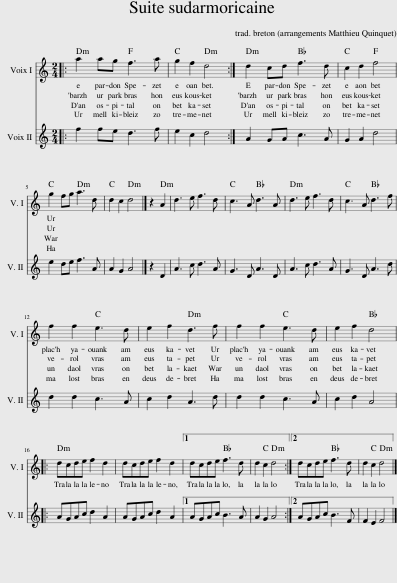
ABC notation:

X:1
%%score 1 2
L:1/8
M:2/4
I:linebreak $
K:C
V:1 treble
V:2 treble
V:1
|: a2 ag f3 a | g2 f2 d4 :| d2 cd f3 d | c2 d2 f4 |$ g2 fg a3 d | %5
 d2 c2 d4 |] z2 A2 | d3 e f3 d | c3 A d3 A | d3 e f3 d | %10
 c3 A d3 f |$ f2 f2 e3 d | e2 f2 d3 f | f2 f2 e3 d | e2 f2 d4 |:$ %15
 dcde f2 d2 | dcde f2 d2 |1 dcde f3 d | d2 c2 d4 :|2 dcde f3 d | %20
 d2 c2 d4 |] %21
V:2
|: f2 fe d3 f | e2 c2 d4 :| A2 GA c3 A | G2 A2 d4 |$ e2 de f3 A | %5
 A2 G2 A4 |] z2 D2 | A3 c d3 A | G3 D A3 D | A3 c d3 A | %10
 G3 D A3 d |$ d2 d2 c3 A | c2 d2 A3 d | d2 d2 c3 A | c2 d2 A4 |:$ %15
 AGAc d2 A2 | AGAc d2 A2 |1 AGAc B3 A | A2 G2 A4 :|2 AGAc B3 F | %20
 F2 E2 F4 |] %21
